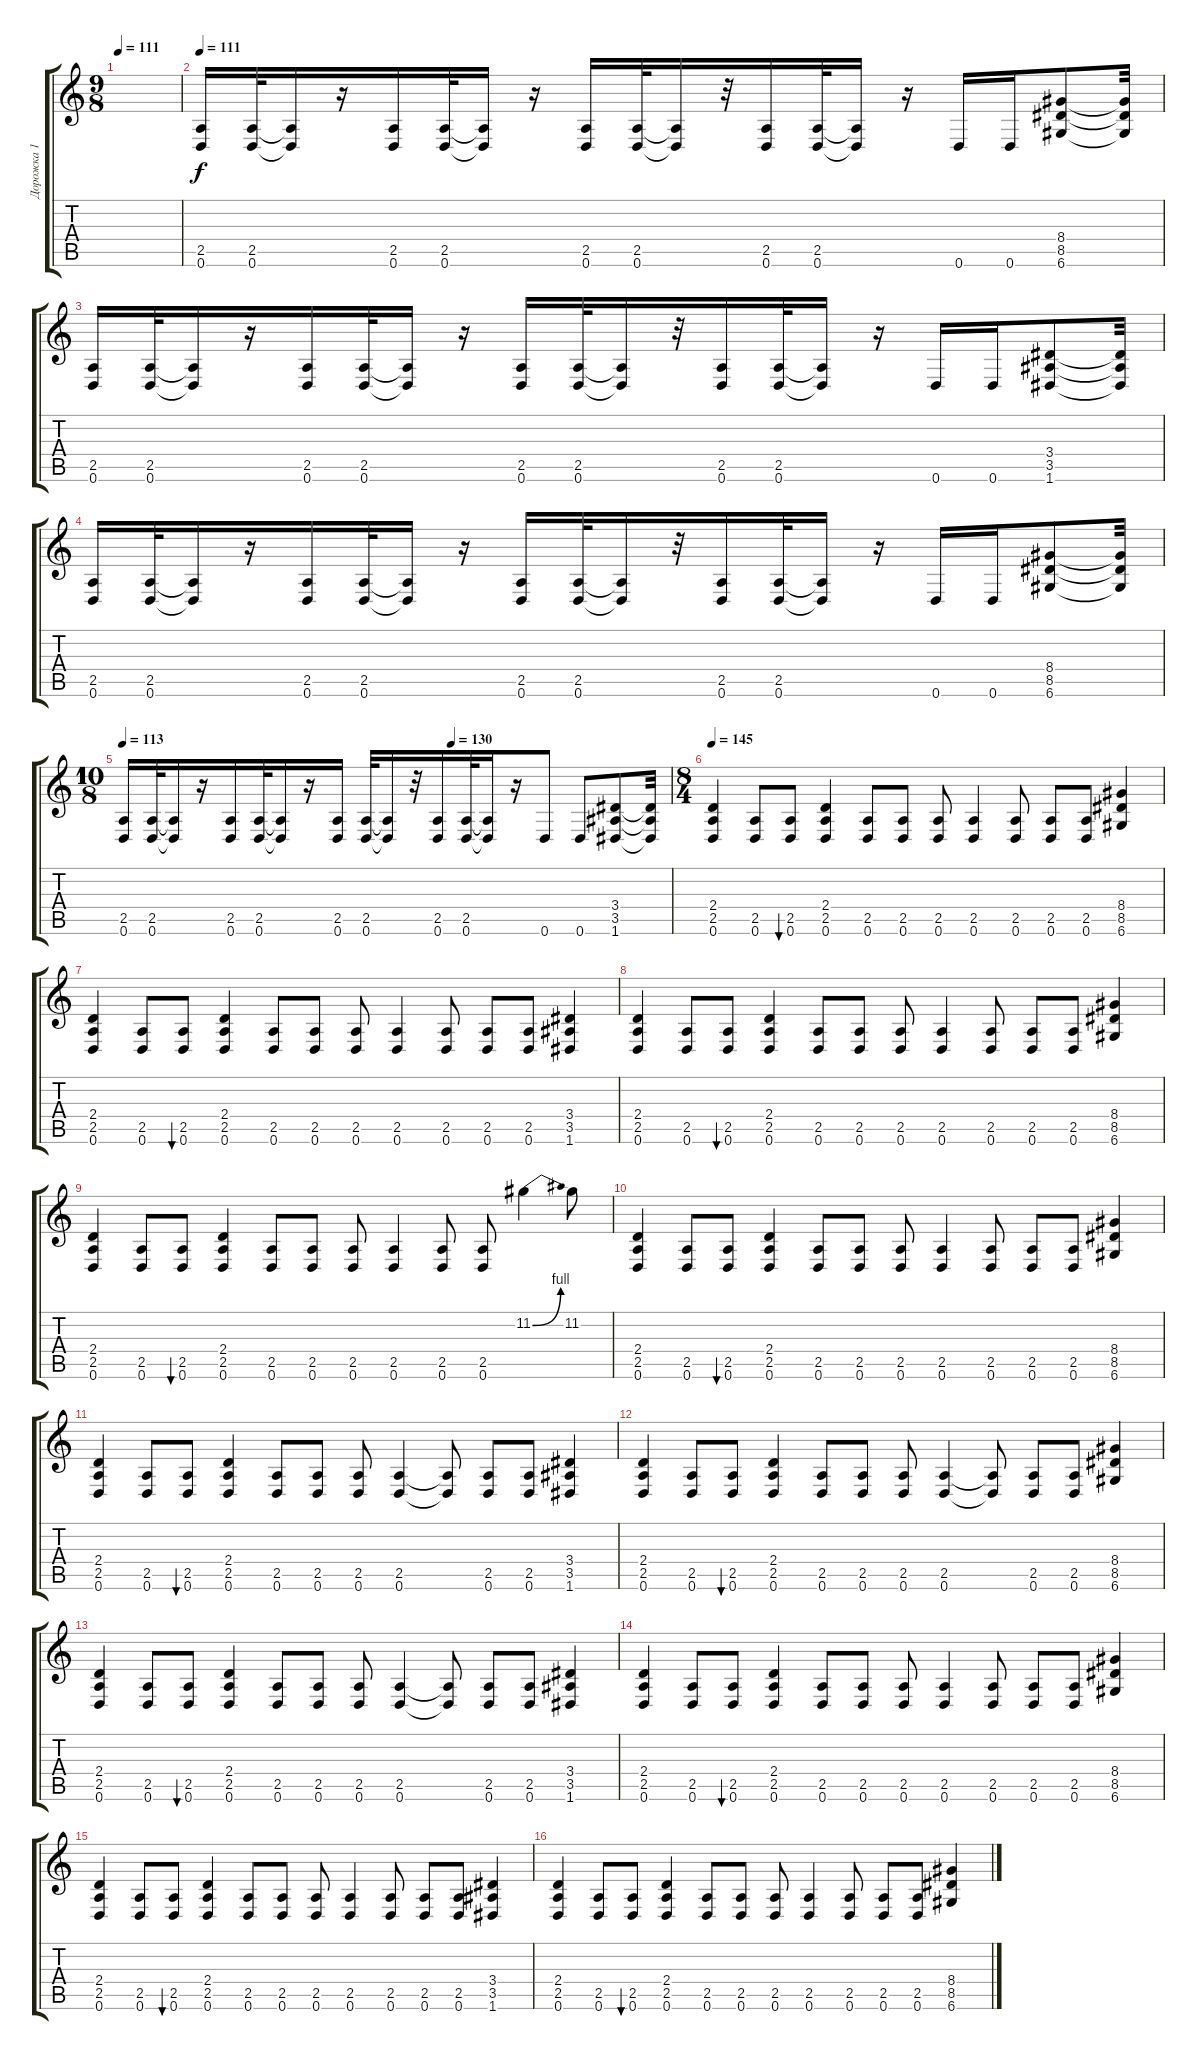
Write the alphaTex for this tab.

\track ("Дорожка 1" "Дорожка 1") {instrument distortionguitar}
\staff {score tabs}
\tuning (D4 A3 F3 C3 G2 D2) {hide}
\ts (9 8)
\tempo 111
\clef g2
\ks c
|
\tempo 111
(2.5 0.6).16 (2.5 0.6).32 (2.5{t} 0.6{t}).16 r.16 (2.5 0.6).16 (2.5 0.6).32 (2.5{t} 0.6{t}).16 r.16 (2.5 0.6).16 (2.5 0.6).32 (2.5{t} 0.6{t}).16 r.32 (2.5 0.6).16 (2.5 0.6).32 (2.5{t} 0.6{t}).16 r.16 0.6.16 0.6.16 (8.4 8.5 6.6).8 (8.4{t} 8.5{t} 6.6{t}).32 |
(2.5 0.6).16 (2.5 0.6).32 (2.5{t} 0.6{t}).16 r.16 (2.5 0.6).16 (2.5 0.6).32 (2.5{t} 0.6{t}).16 r.16 (2.5 0.6).16 (2.5 0.6).32 (2.5{t} 0.6{t}).16 r.32 (2.5 0.6).16 (2.5 0.6).32 (2.5{t} 0.6{t}).16 r.16 0.6.16 0.6.16 (3.4 3.5 1.6).8 (3.4{t} 3.5{t} 1.6{t}).32 |
(2.5 0.6).16 (2.5 0.6).32 (2.5{t} 0.6{t}).16 r.16 (2.5 0.6).16 (2.5 0.6).32 (2.5{t} 0.6{t}).16 r.16 (2.5 0.6).16 (2.5 0.6).32 (2.5{t} 0.6{t}).16 r.32 (2.5 0.6).16 (2.5 0.6).32 (2.5{t} 0.6{t}).16 r.16 0.6.16 0.6.16 (8.4 8.5 6.6).8 (8.4{t} 8.5{t} 6.6{t}).32 |
\ts (10 8)
\tempo 113
\tempo (130 0.6)
(2.5 0.6).16 (2.5 0.6).32 (2.5{t} 0.6{t}).16 r.16 (2.5 0.6).16 (2.5 0.6).32 (2.5{t} 0.6{t}).16 r.16 (2.5 0.6).16 (2.5 0.6).32 (2.5{t} 0.6{t}).16 r.32 (2.5 0.6).16 (2.5 0.6).32 (2.5{t} 0.6{t}).16 r.16 0.6.8 0.6.8 (3.4 3.5 1.6).8 (3.4{t} 3.5{t} 1.6{t}).32 |
\ts (8 4)
\tempo 145
(2.4 2.5 0.6).4 (2.5 0.6).8 (2.5 0.6).8{bu 120} (2.4 2.5 0.6).4 (2.5 0.6).8 (2.5 0.6).8 (2.5 0.6).8 (2.5 0.6).4 (2.5 0.6).8 (2.5 0.6).8 (2.5 0.6).8 (8.4 8.5 6.6).4 |
(2.4 2.5 0.6).4 (2.5 0.6).8 (2.5 0.6).8{bu 120} (2.4 2.5 0.6).4 (2.5 0.6).8 (2.5 0.6).8 (2.5 0.6).8 (2.5 0.6).4 (2.5 0.6).8 (2.5 0.6).8 (2.5 0.6).8 (3.4 3.5 1.6).4 |
(2.4 2.5 0.6).4 (2.5 0.6).8 (2.5 0.6).8{bu 120} (2.4 2.5 0.6).4 (2.5 0.6).8 (2.5 0.6).8 (2.5 0.6).8 (2.5 0.6).4 (2.5 0.6).8 (2.5 0.6).8 (2.5 0.6).8 (8.4 8.5 6.6).4 |
(2.4 2.5 0.6).4 (2.5 0.6).8 (2.5 0.6).8{bu 120} (2.4 2.5 0.6).4 (2.5 0.6).8 (2.5 0.6).8 (2.5 0.6).8 (2.5 0.6).4 (2.5 0.6).8 (2.5 0.6).8 11.2{be (bend 0 0 60 4)}.4 11.2.8 |
(2.4 2.5 0.6).4 (2.5 0.6).8 (2.5 0.6).8{bu 120} (2.4 2.5 0.6).4 (2.5 0.6).8 (2.5 0.6).8 (2.5 0.6).8 (2.5 0.6).4 (2.5 0.6).8 (2.5 0.6).8 (2.5 0.6).8 (8.4 8.5 6.6).4 |
(2.4 2.5 0.6).4 (2.5 0.6).8 (2.5 0.6).8{bu 120} (2.4 2.5 0.6).4 (2.5 0.6).8 (2.5 0.6).8 (2.5 0.6).8 (2.5 0.6).4 (2.5{t} 0.6{t}).8 (2.5 0.6).8 (2.5 0.6).8 (3.4 3.5 1.6).4 |
(2.4 2.5 0.6).4 (2.5 0.6).8 (2.5 0.6).8{bu 120} (2.4 2.5 0.6).4 (2.5 0.6).8 (2.5 0.6).8 (2.5 0.6).8 (2.5 0.6).4 (2.5{t} 0.6{t}).8 (2.5 0.6).8 (2.5 0.6).8 (8.4 8.5 6.6).4 |
(2.4 2.5 0.6).4 (2.5 0.6).8 (2.5 0.6).8{bu 120} (2.4 2.5 0.6).4 (2.5 0.6).8 (2.5 0.6).8 (2.5 0.6).8 (2.5 0.6).4 (2.5{t} 0.6{t}).8 (2.5 0.6).8 (2.5 0.6).8 (3.4 3.5 1.6).4 |
(2.4 2.5 0.6).4 (2.5 0.6).8 (2.5 0.6).8{bu 120} (2.4 2.5 0.6).4 (2.5 0.6).8 (2.5 0.6).8 (2.5 0.6).8 (2.5 0.6).4 (2.5 0.6).8 (2.5 0.6).8 (2.5 0.6).8 (8.4 8.5 6.6).4 |
(2.4 2.5 0.6).4 (2.5 0.6).8 (2.5 0.6).8{bu 120} (2.4 2.5 0.6).4 (2.5 0.6).8 (2.5 0.6).8 (2.5 0.6).8 (2.5 0.6).4 (2.5 0.6).8 (2.5 0.6).8 (2.5 0.6).8 (3.4 3.5 1.6).4 |
(2.4 2.5 0.6).4 (2.5 0.6).8 (2.5 0.6).8{bu 120} (2.4 2.5 0.6).4 (2.5 0.6).8 (2.5 0.6).8 (2.5 0.6).8 (2.5 0.6).4 (2.5 0.6).8 (2.5 0.6).8 (2.5 0.6).8 (8.4 8.5 6.6).4
